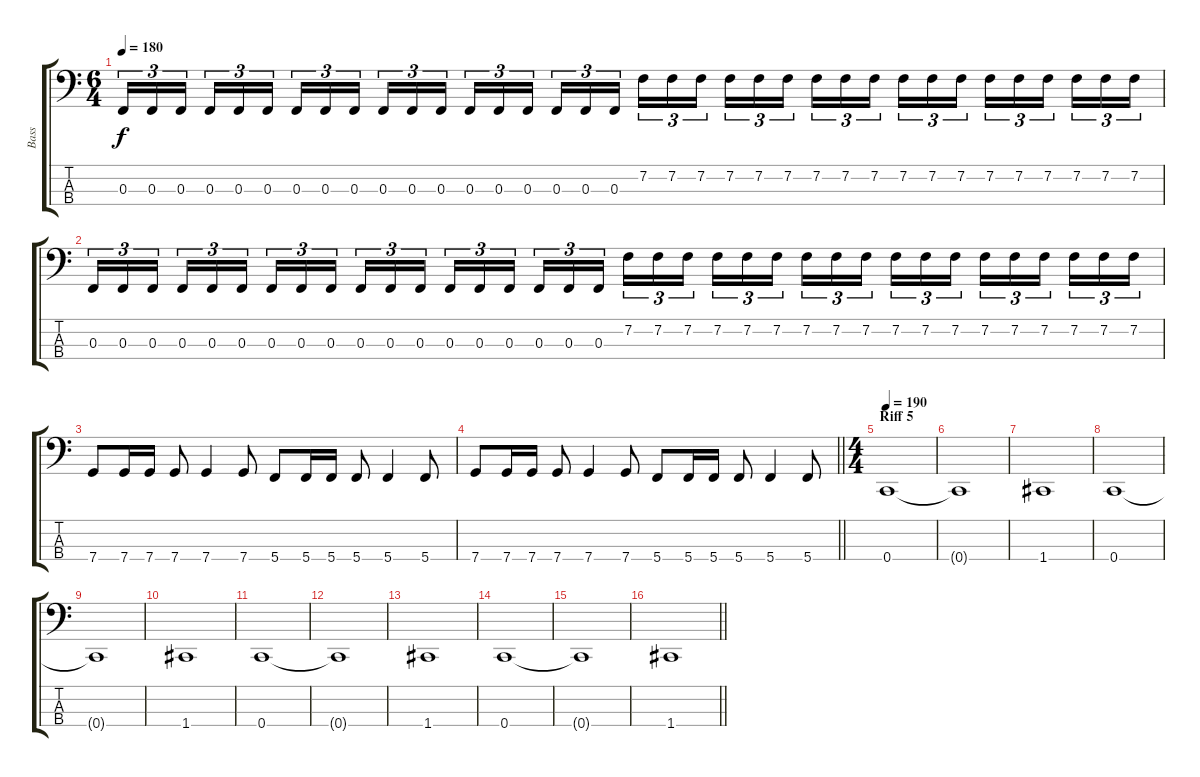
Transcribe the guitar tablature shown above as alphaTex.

\track ("Bass" "Bass") {instrument electricbasspick}
\staff {score tabs}
\tuning (Eb2 Bb1 F1 C1) {hide}
\ts (6 4)
\tempo 180
\clef f4
\ks c
0.3.16{tu (3 2) dy f} 0.3.16{tu (3 2)} 0.3.16{tu (3 2) beam splitsecondary} 0.3.16{tu (3 2)} 0.3.16{tu (3 2)} 0.3.16{tu (3 2) beam splitsecondary} 0.3.16{tu (3 2)} 0.3.16{tu (3 2)} 0.3.16{tu (3 2) beam splitsecondary} 0.3.16{tu (3 2)} 0.3.16{tu (3 2)} 0.3.16{tu (3 2) beam splitsecondary} 0.3.16{tu (3 2)} 0.3.16{tu (3 2)} 0.3.16{tu (3 2) beam splitsecondary} 0.3.16{tu (3 2)} 0.3.16{tu (3 2)} 0.3.16{tu (3 2)} 7.2.16{tu (3 2)} 7.2.16{tu (3 2)} 7.2.16{tu (3 2) beam splitsecondary} 7.2.16{tu (3 2)} 7.2.16{tu (3 2)} 7.2.16{tu (3 2) beam splitsecondary} 7.2.16{tu (3 2)} 7.2.16{tu (3 2)} 7.2.16{tu (3 2) beam splitsecondary} 7.2.16{tu (3 2)} 7.2.16{tu (3 2)} 7.2.16{tu (3 2) beam splitsecondary} 7.2.16{tu (3 2)} 7.2.16{tu (3 2)} 7.2.16{tu (3 2) beam splitsecondary} 7.2.16{tu (3 2)} 7.2.16{tu (3 2)} 7.2.16{tu (3 2)} |
0.3.16{tu (3 2)} 0.3.16{tu (3 2)} 0.3.16{tu (3 2) beam splitsecondary} 0.3.16{tu (3 2)} 0.3.16{tu (3 2)} 0.3.16{tu (3 2) beam splitsecondary} 0.3.16{tu (3 2)} 0.3.16{tu (3 2)} 0.3.16{tu (3 2) beam splitsecondary} 0.3.16{tu (3 2)} 0.3.16{tu (3 2)} 0.3.16{tu (3 2) beam splitsecondary} 0.3.16{tu (3 2)} 0.3.16{tu (3 2)} 0.3.16{tu (3 2) beam splitsecondary} 0.3.16{tu (3 2)} 0.3.16{tu (3 2)} 0.3.16{tu (3 2)} 7.2.16{tu (3 2)} 7.2.16{tu (3 2)} 7.2.16{tu (3 2) beam splitsecondary} 7.2.16{tu (3 2)} 7.2.16{tu (3 2)} 7.2.16{tu (3 2) beam splitsecondary} 7.2.16{tu (3 2)} 7.2.16{tu (3 2)} 7.2.16{tu (3 2) beam splitsecondary} 7.2.16{tu (3 2)} 7.2.16{tu (3 2)} 7.2.16{tu (3 2) beam splitsecondary} 7.2.16{tu (3 2)} 7.2.16{tu (3 2)} 7.2.16{tu (3 2) beam splitsecondary} 7.2.16{tu (3 2)} 7.2.16{tu (3 2)} 7.2.16{tu (3 2)} |
7.4.8 7.4.16 7.4.16 7.4.8 7.4.4 7.4.8 5.4.8 5.4.16 5.4.16 5.4.8 5.4.4 5.4.8 |
\barLineRight lightlight
7.4.8 7.4.16 7.4.16 7.4.8 7.4.4 7.4.8 5.4.8 5.4.16 5.4.16 5.4.8 5.4.4 5.4.8 |
\ts (4 4)
\section ("" "Riff 5")
\tempo 190
0.4.1 |
0.4{t}.1 |
1.4.1 |
0.4.1 |
0.4{t}.1 |
1.4.1 |
0.4.1 |
0.4{t}.1 |
1.4.1 |
0.4.1 |
0.4{t}.1 |
\barLineRight lightlight
1.4.1
